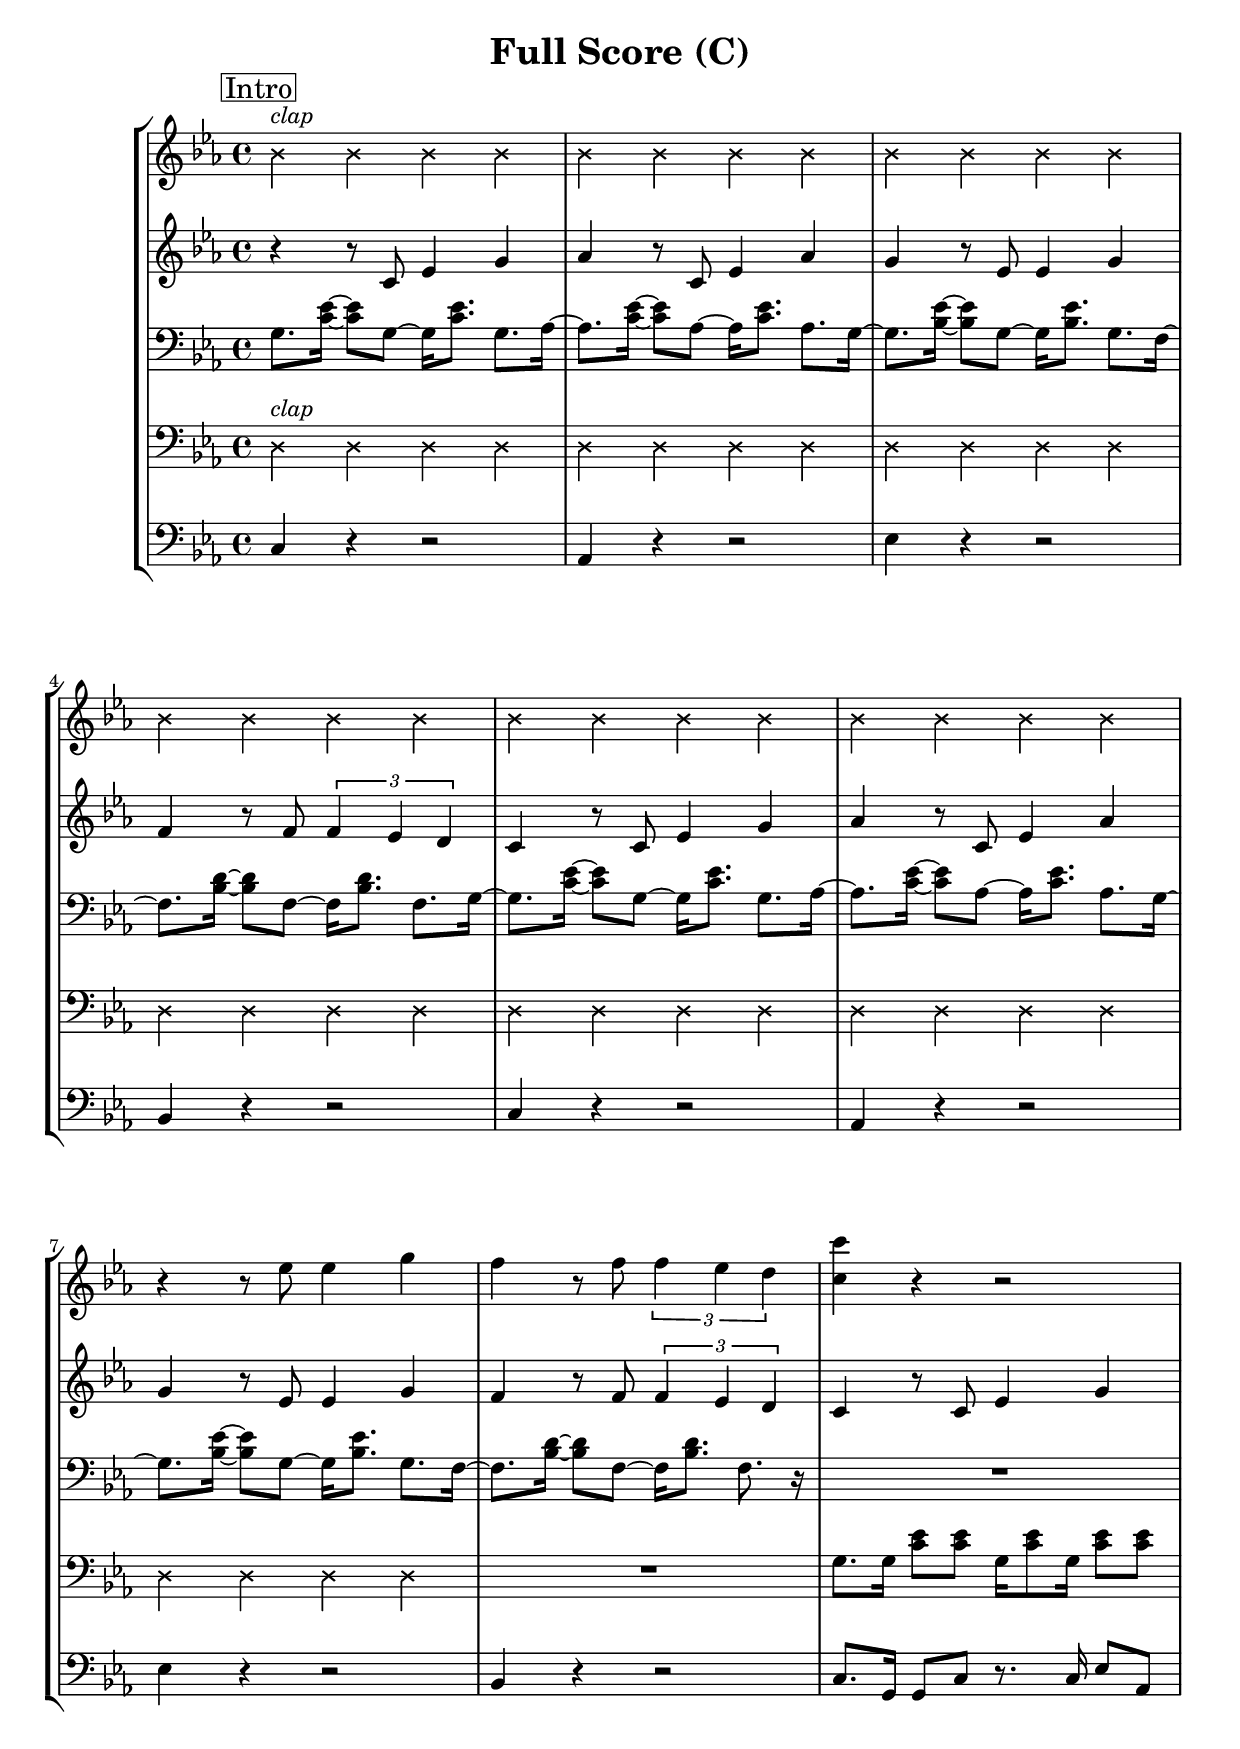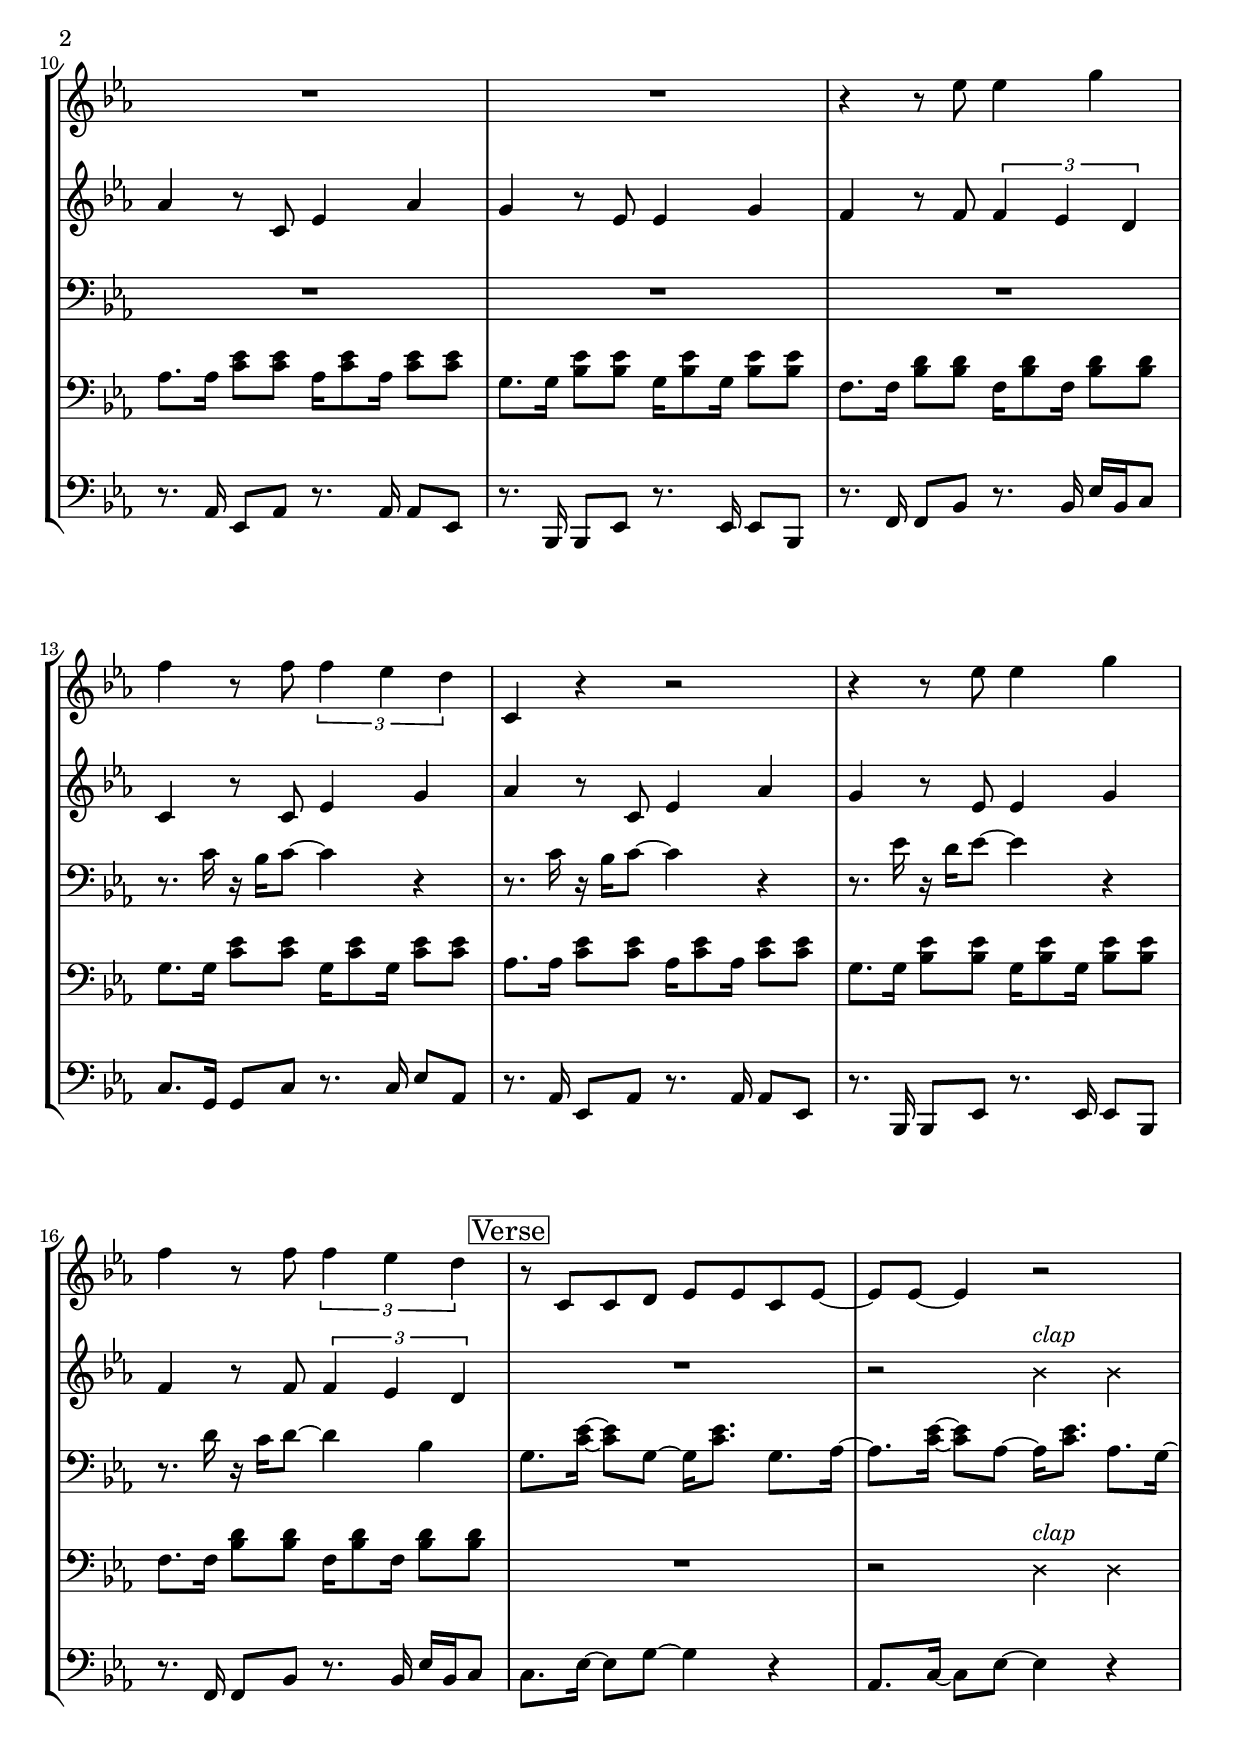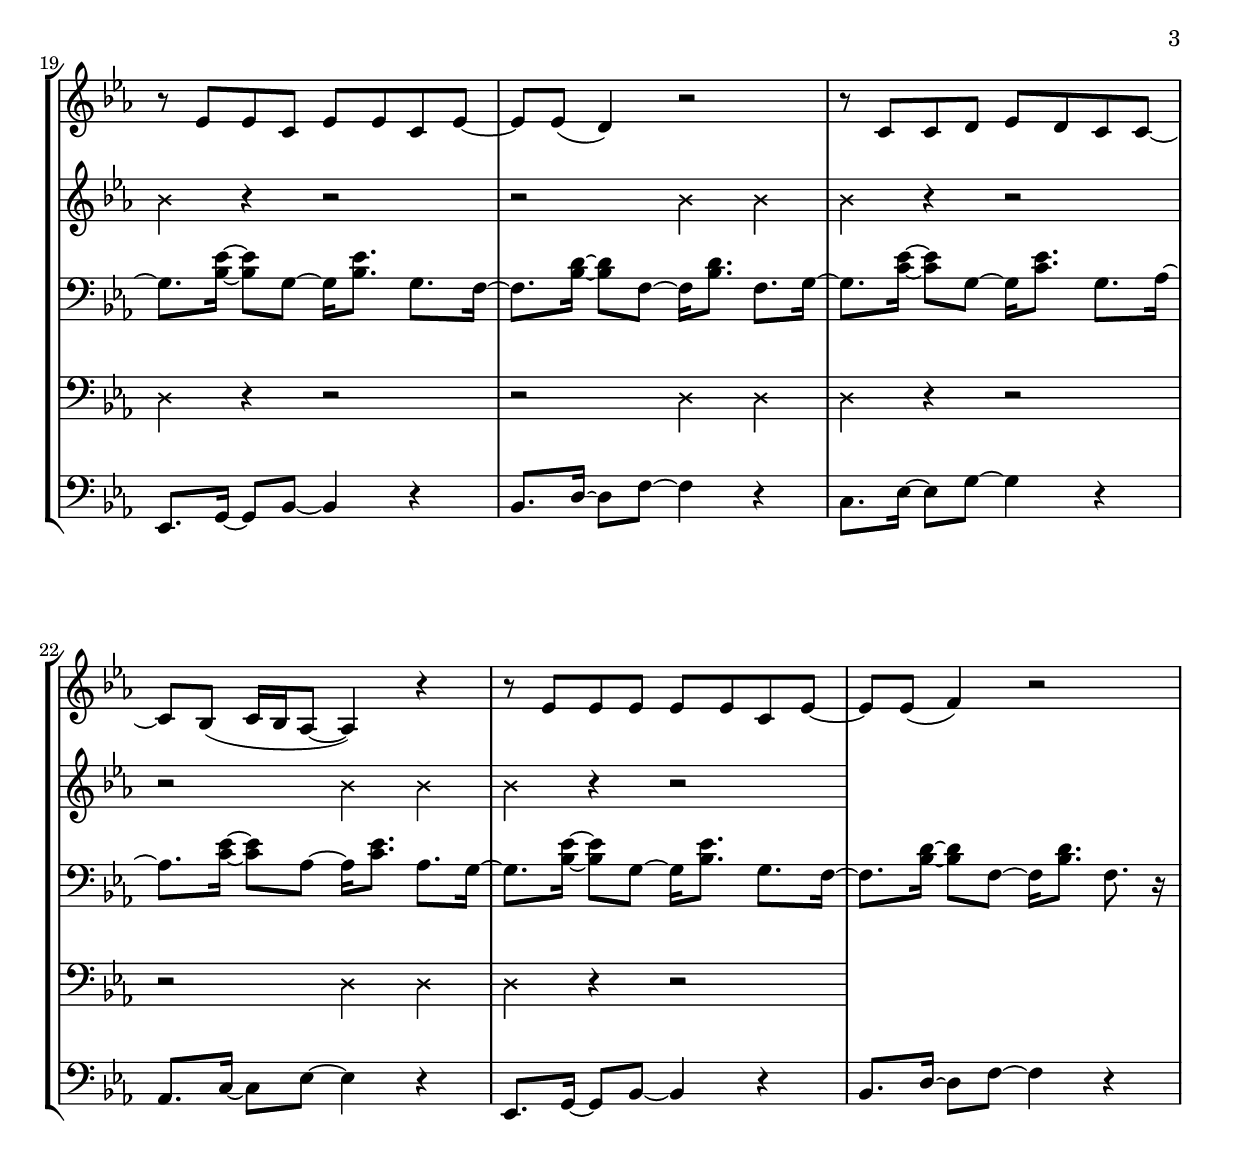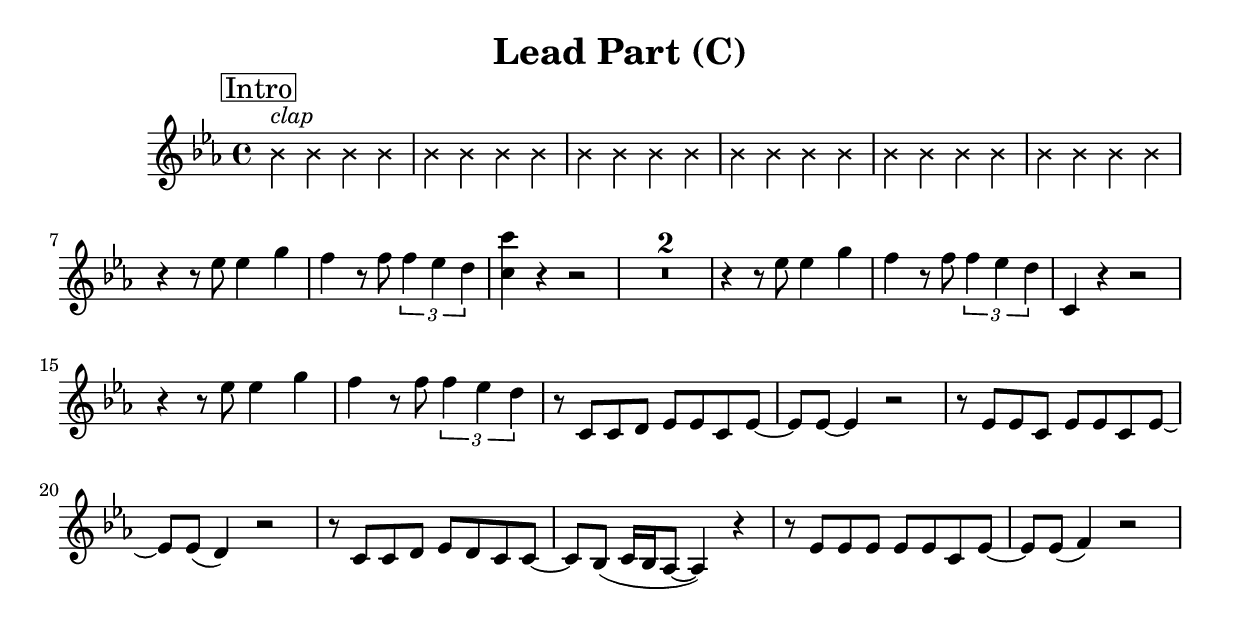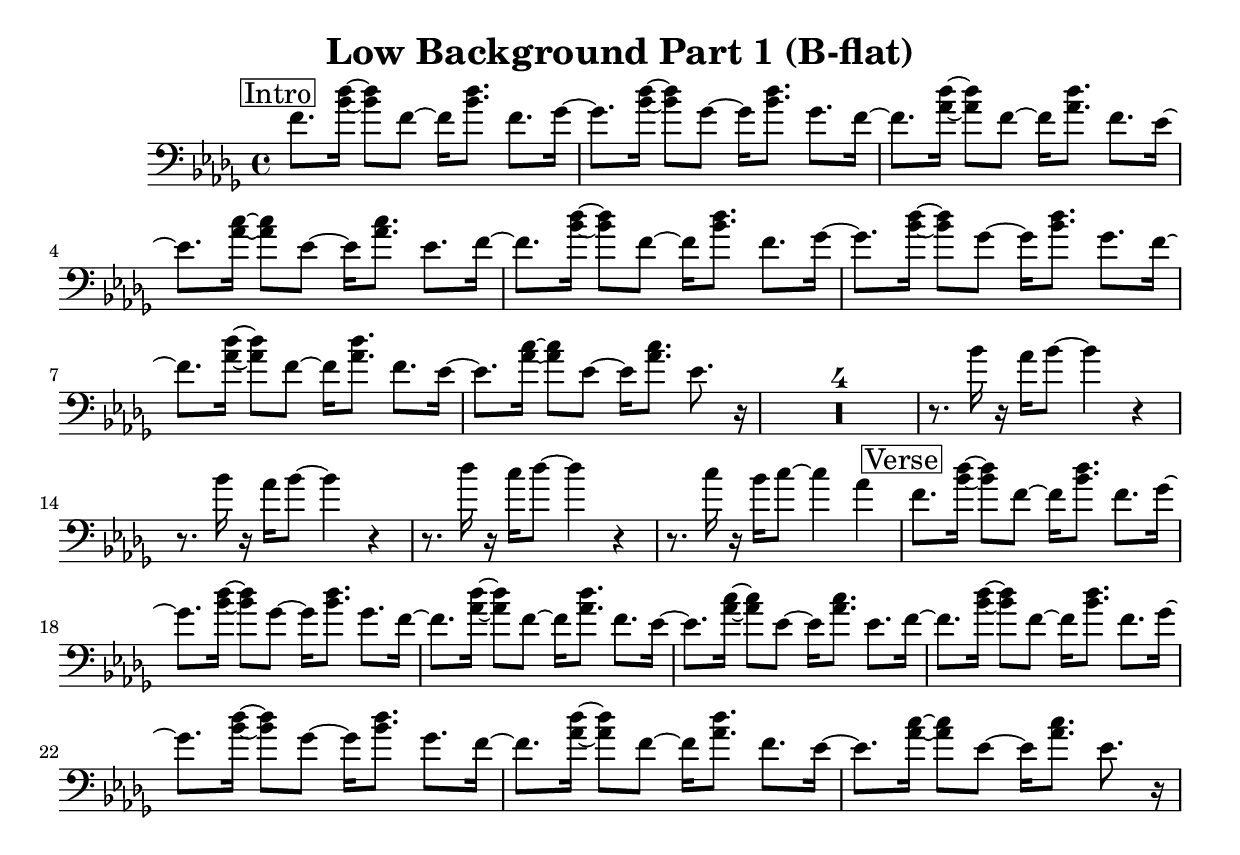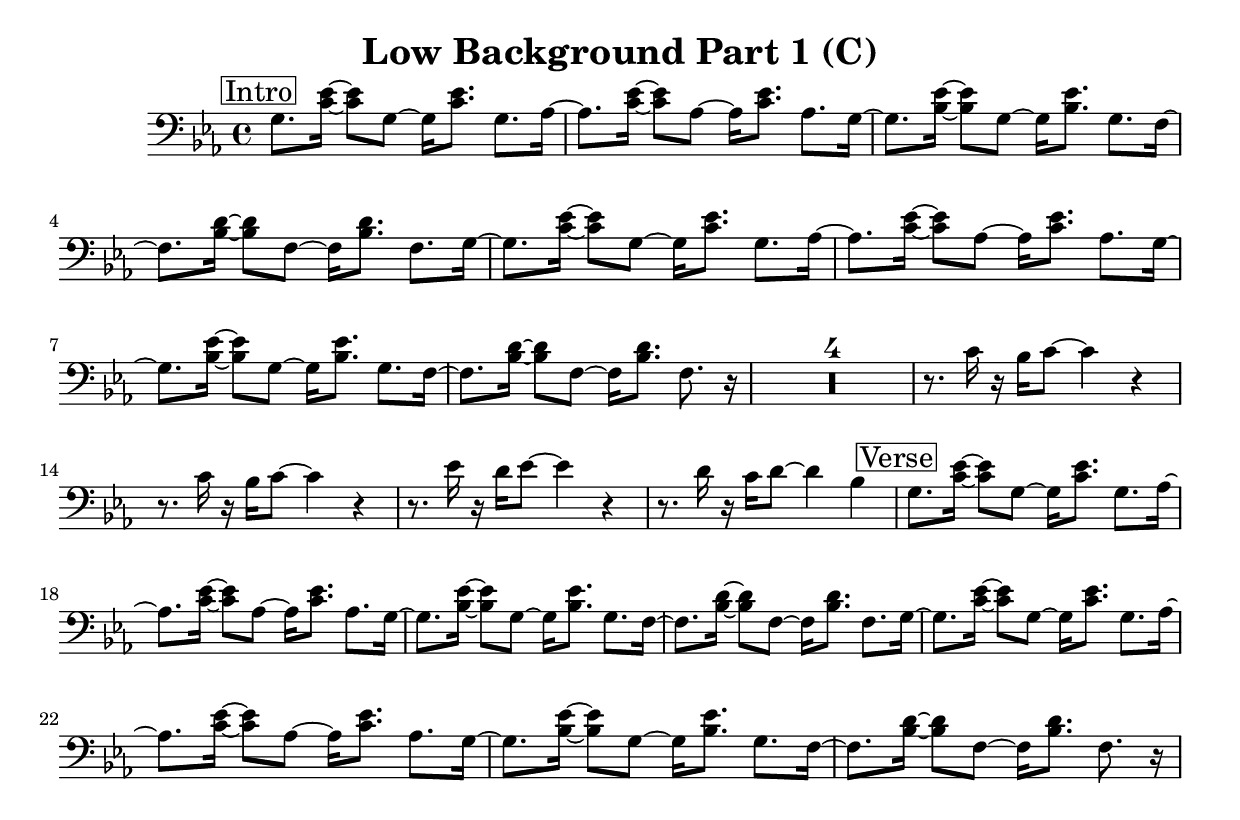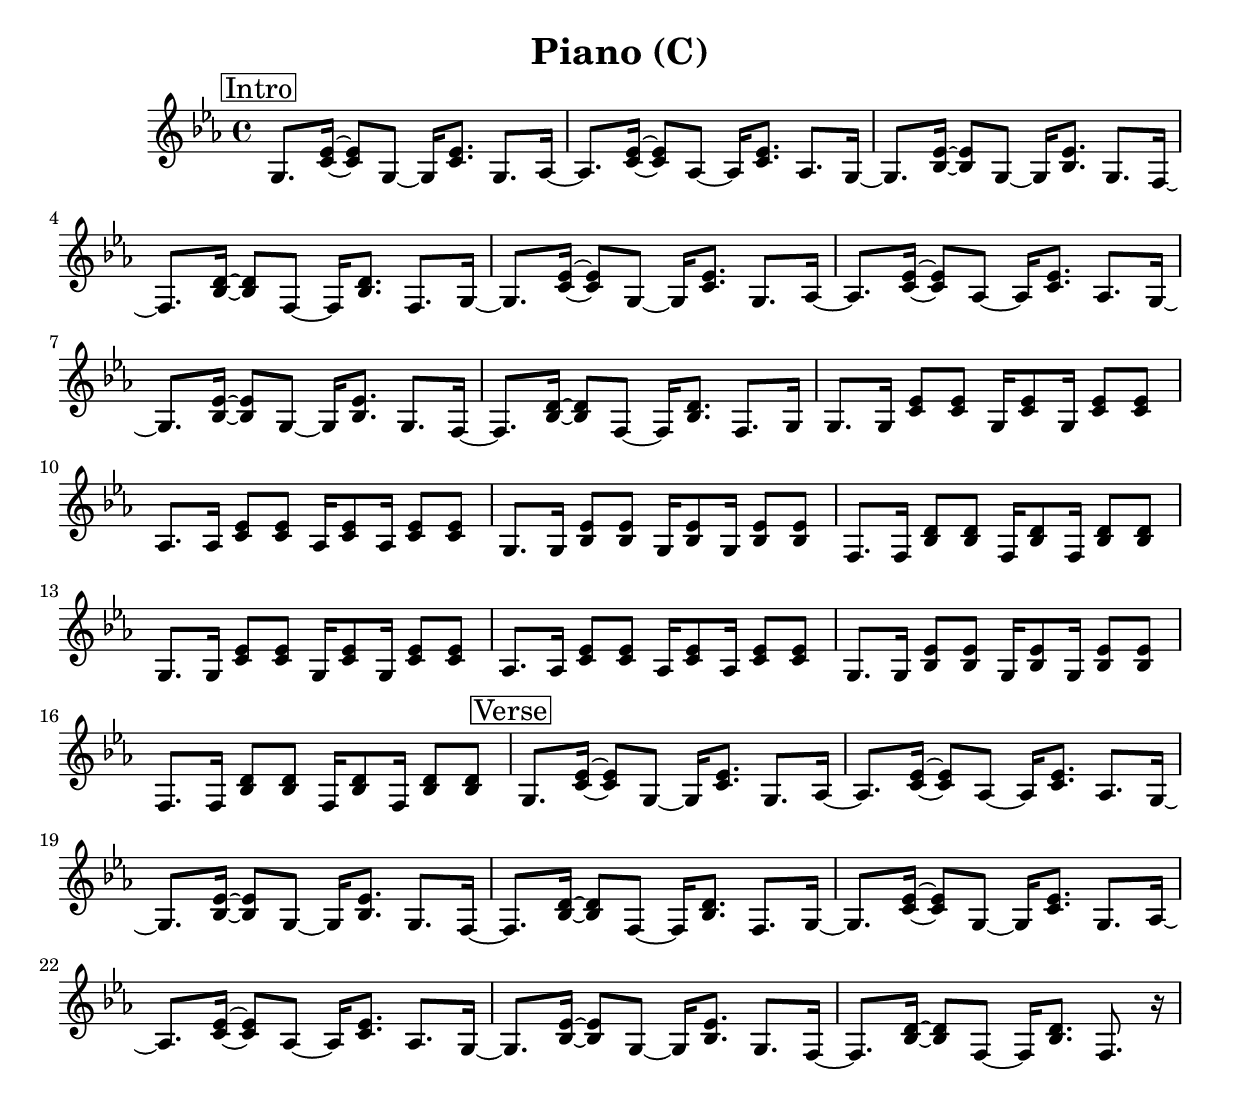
\version "2.24.4"

% NOTES about arrangement
%
% Intro:
% 
%   1. voice (part 2) + piano (part 3)
%   2. "
%   3. percussion, voice (part 2), piano (part 4)
%   4. " + trombone
%
% Verse:
%
%   1. piano, percussion, vocal
%   2. "
%   3. " + trombone
%   4. " + trumpet
%
% Chorus:
%
% ??


%%%%%%%%%%%%%%%%%
% modules
%

aClap = \relative c'' {
  \xNotesOn
  bes4
  \xNotesOff
}

theClap = \relative c'' {
  \xNotesOn

  \repeat unfold 4 { bes4 } |

  \xNotesOff
}

firstClap = \relative c'' {
  \xNotesOn

  bes4^\markup { \italic "clap" }

  \repeat unfold 3 { bes4 } |

  \xNotesOff
}

verseClaps = \relative c'' {
  \xNotesOn
    R1
    r2 bes4^\markup { \italic "clap" } bes4 |
    bes4 r4 r2 |

    \repeat unfold 2 {
      r2 bes4 bes4 |
      bes4 r4 r2 |
    }

  \xNotesOff
}

verse = \relative c' {
  % a veces llega la lluvia
  r8 c8 c d ees ees c ees~ | ees8 ees~ees4 r2 |

  % para limpiar las herida
  r8 ees ees c ees ees c ees~ | ees ees( d4) r2 |

  % a veces solo una gota
  r8 c c d ees d c c~ | c bes( c16 bes aes8~ aes4) r4 |

  % puede vencer la sequia
  r8 ees' ees ees ees ees c ees~ | ees ees( f4) r2 |
}

vivirMiVida = \relative c' {
  % one beat missing to allow for landing the melody on 1
    r8 ees8 ees4 g4 |
  f4 r8 f8 \tuplet 3/2 { f4 ees d } |
}

% Define common musical phrases for reuse
voyAReir = \relative c' {
  % one beat missing to allow for landing the melody on 1
    r8 c ees4 g |
  aes4 r8 c, ees4 aes |
  g4 \vivirMiVida
}

versePiano = \relative c' {
  g8. <c ees>16~<c ees>8 g8~g16 <c ees>8. g8. aes16~ |
  aes8. <c ees>16~<c ees>8 aes8~aes16 <c ees>8. aes8. g16~ |
  g8. <bes ees>16~<bes ees>8 g8~g16 <bes ees>8. g8. f16~ |
  f8. <bes d>16~<bes d>8 f8~f16 <bes d>8. f8.  % last 16th left out
}

chorusPiano = \relative c' {
  g8. g16 <c ees>8 <c ees> g16 <c ees>8 g16 <c ees>8 <c ees> |
  aes8. aes16 <c ees>8 <c ees> aes16 <c ees>8 aes16 <c ees>8 <c ees> |
  g8. g16 <bes ees>8 <bes ees> g16 <bes ees>8 g16 <bes ees>8 <bes ees> |
  f8. f16 <bes d>8 <bes d> f16 <bes d>8 f16 <bes d>8 <bes d> |
}

trombone = \relative c' {
  \repeat unfold 2 { r8. c16 r bes c8~ c4 r4 | } 
  r8. ees16 r d ees8~ ees4 r4 | 
  r8. d16 r c d8~d4 bes |
}

bassIntro = \relative c {
  c4 r r2 | aes4 r r2 | ees'4 r r2 | bes4 r4 r2 |
}

bassVerse = \relative c {
  c8. ees16~ees8 g8~g4 r4 |
  aes,8. c16~c8 ees8~ees4 r4 |
  ees,8. g16~g8 bes8~bes4 r4 |
  bes8. d16~d8 f8~f4 r4 |
}

bassChorus = \relative c {
  c8. g16 g8 c8 r8. c16 ees8 aes, |
  r8. aes16 ees8 aes r8. aes16 aes8 ees |
  r8. bes16 bes8 ees r8. ees16 ees8 bes |
  r8. f'16 f8 bes r8. bes16 ees bes c8 |
}


%%%%%%%%%%%%%%%%
% parts
%

% Define each part

% trumpets
partOne = \relative c' {
  \key c \minor

  \mark \markup \box "Intro"

  \firstClap
  \repeat unfold 5 { \theClap }

  \transpose c c' {
    r4 \vivirMiVida

    % TODO: High c with fall
    <c'' c'>4 r4 r2

    R1*2
    r4 \vivirMiVida

    c4 r4 r2

    r4 \vivirMiVida
  }

  \verse

}

partTwo = \relative c' {
  \key c \minor

  \mark \markup \box "Intro"

  r4 \voyAReir
  c4 \voyAReir
  c4 \voyAReir
  c4 \voyAReir

  \mark \markup \box "Verse"

  \verseClaps
}

pianoPart = \relative c' {
  \key c \minor

  \mark \markup \box "Intro"

  \versePiano g16~ |
  \versePiano g16 |
  \chorusPiano
  \chorusPiano

  \mark \markup \box "Verse"

  \versePiano g16~ |
  \versePiano r16 |
}

partThree = \relative c' {
  \clef bass
  \key c \minor

  \mark \markup \box "Intro"

  \versePiano g16~ |
  \versePiano r16 |
  R1*4
  \trombone

  \mark \markup \box "Verse"

  \versePiano g16~ |
  \versePiano r16 |
}

partFour = \relative c {
  \clef bass
  \key c \minor

  \mark \markup \box "Intro"

  % Move the center-line clap for treble clef to center-line for bass clef
  \transpose bes d, {
    \firstClap
    \repeat unfold 6 { \theClap }
    R1
  }

  \chorusPiano
  \chorusPiano

  \mark \markup \box "Verse"

  % Move the center-line clap for treble clef to center-line for bass clef
  \transpose bes d, {
    \verseClaps
  }
}

bassPart = \relative c {
  \clef bass
  \key c \minor

  \mark \markup \box "Intro"

  \bassIntro
  \bassIntro
  \bassChorus
  \bassChorus

  \mark \markup \box "Verse"

  \bassVerse
  \bassVerse
}


% Individual parts for printing
leadPartC = \new Staff \partOne
leadPartBb = \new Staff \transpose c bes \partOne
leadPartEb = \new Staff \transpose c ees \partOne

middlePartC = \new Staff \partTwo
middlePartBb = \new Staff \transpose c bes \partTwo
middlePartEb = \new Staff \transpose c ees \partTwo

lowPartC = \new Staff \partThree
lowPartBb = \new Staff \transpose c bes \partThree
lowPartEb = \new Staff \transpose c ees \partThree

otherLowPartC = \new Staff \partFour
otherLowPartBb = \new Staff \transpose c bes \partFour
otherlowPartEb = \new Staff \transpose c ees \partFour

bassC = \new Staff \bassPart
bassBb = \new Staff \transpose c bes \bassPart
bassEb = \new Staff \transpose c ees \bassPart

% Full Score in C
\book {
  \bookOutputName "full_score_C"
  \header { title = "Full Score (C)" }
  \score {
    <<
      \new StaffGroup <<
        \leadPartC
        \middlePartC
        \lowPartC
        \otherLowPartC
        \bassC
      >>
    >>
    \layout {}
  }
}

\book { \bookOutputName "piano" \header { title = "Piano (C)" } \score { \compressMMRests { \pianoPart } \layout {} } }

% Individual part books with filenames
\book { \bookOutputName "lead_C" \header { title = "Lead Part (C)" } \score { \compressMMRests { \leadPartC } \layout {} } }

%\book { \bookOutputName "lead_Bb" \header { title = "Lead Part (B-flat)" } \score { \compressMMRests { \leadPartBb } \layout {} } }
%\book { \bookOutputName "lead_Eb" \header { title = "Lead Part (E-flat)" } \score { \leadPartEb \layout {} } }
%
%\book { \bookOutputName "middle_C" \header { title = "Middle Part (C)" } \score { \middlePartC \layout {} } }
%\book { \bookOutputName "middle_Bb" \header { title = "Middle Part (B-flat)" } \score { \middlePartBb \layout {} } }
%\book { \bookOutputName "middle_Eb" \header { title = "Middle Part (E-flat)" } \score { \middlePartEb \layout {} } }

\book {
  \bookOutputName "low1_C"
  \header { title = "Low Background Part 1 (C)" }
  \score { \compressMMRests { \lowPartC } \layout {} }
}

\book {
  \bookOutputName "low1_Bb"
  \header { title = "Low Background Part 1 (B-flat)" }
  \score { \compressMMRests { \lowPartBb } \layout {} }
}

%\book { \bookOutputName "low1_Eb" \header { title = "Low Background Part 1 (E-flat)" } \score { \lowPartEb \layout {} } }
%
%\book { \bookOutputName "low2_C" \header { title = "Low Background Part 2 (C)" } \score { \lowPart2C \layout {} } }
%
%\book { \bookOutputName "low2_Bb" \header { title = "Low Background Part 2 (B-flat)" } \score { \lowPart2Bb \layout {} } }
%
%\book {
%  \bookOutputName "low2_Eb"
%  \header {
%    title = "Low Background Part 2 (E-flat)"
%  }
%  \score { \lowPart2Eb \layout {} }
%}
%
%\book { \bookOutputName "bass_C" \header { title = "Bass Part (C)" } \score { \bassC \layout {} } }
%\book { \bookOutputName "bass_Bb" \header { title = "Bass Part (B-flat)" } \score { \bassBb \layout {} } }
%\book { \bookOutputName "bass_Eb" \header { title = "Bass Part (E-flat)" } \score { \bassEb \layout {} } }
